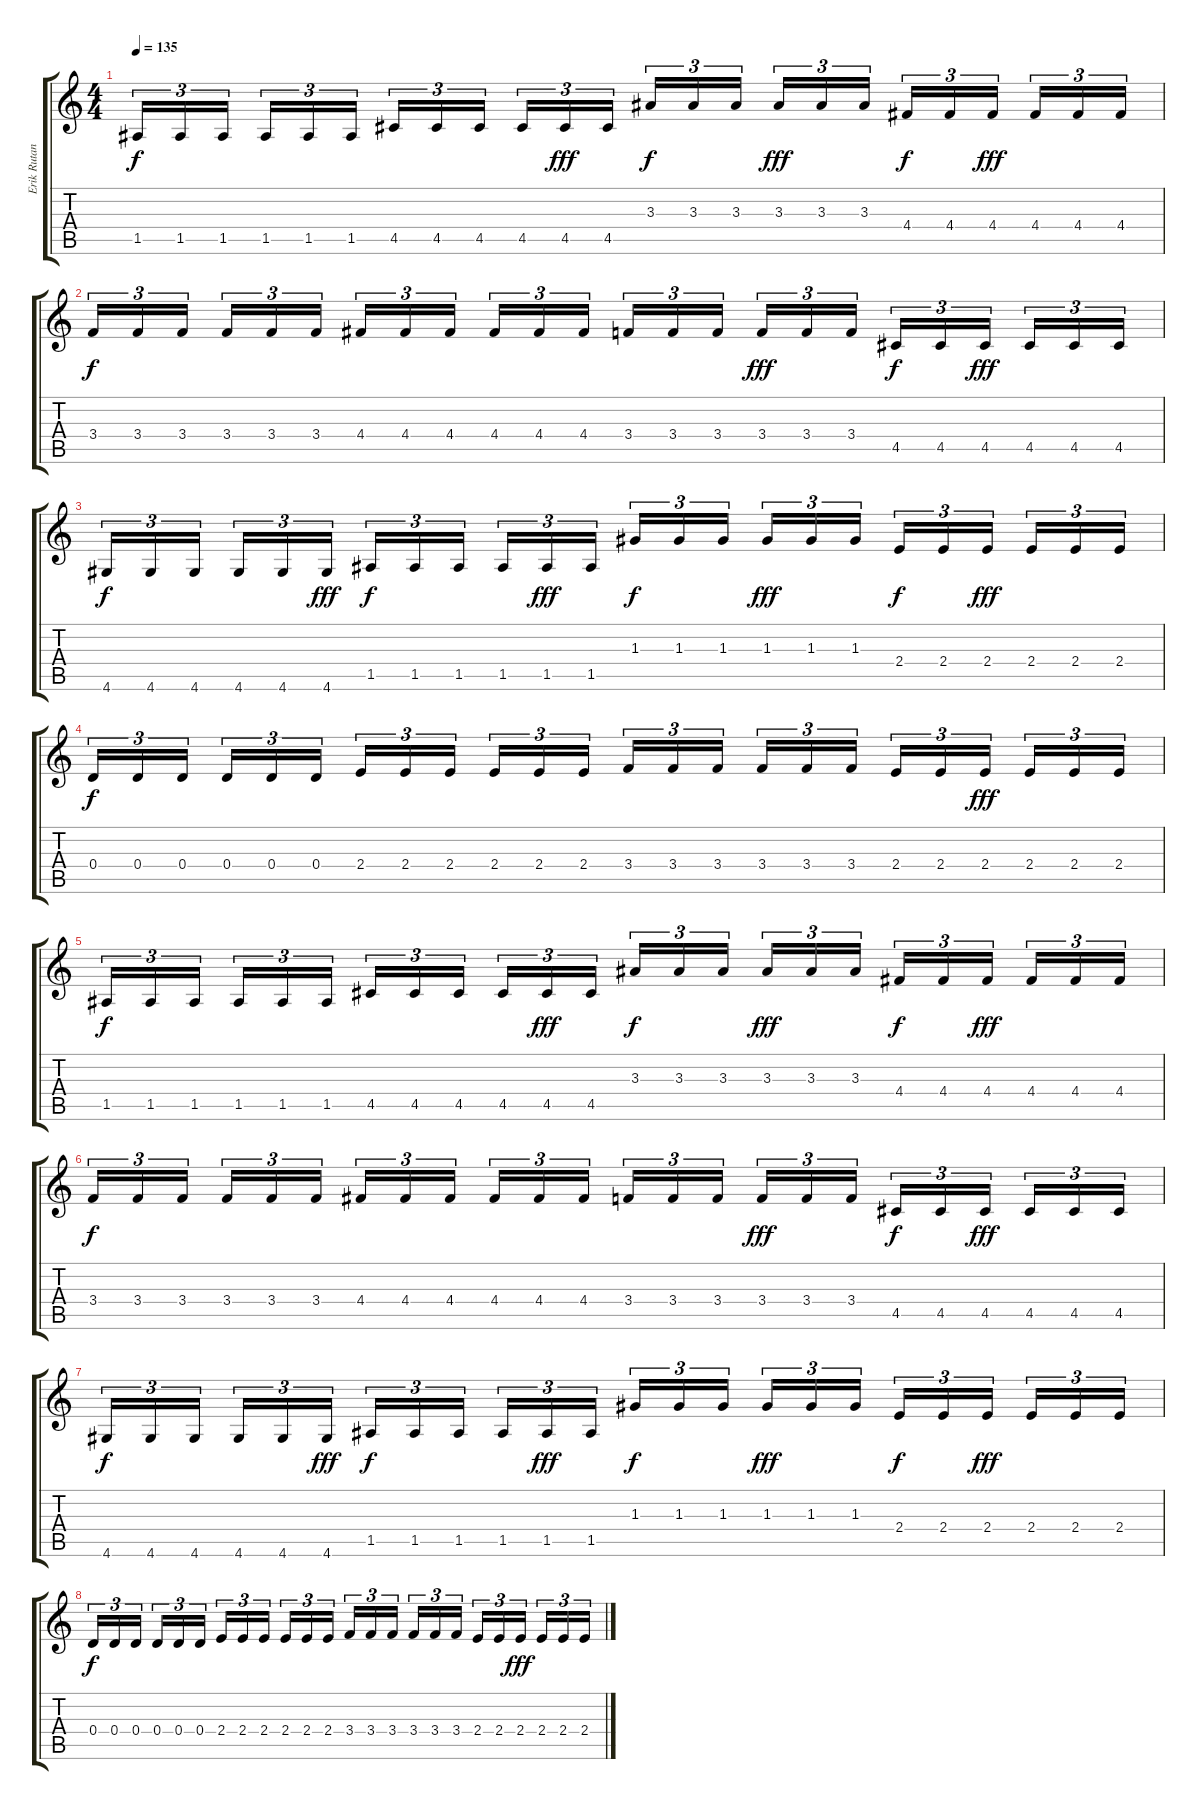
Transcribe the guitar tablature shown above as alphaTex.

\track ("Erik Rutan" "Erik Rutan") {instrument distortionguitar}
\staff {score tabs}
\tuning (E4 B3 G3 D3 A2 E2) {hide}
\ts (4 4)
\tempo 135
\clef g2
\ks c
1.5.16{tu (3 2) dy f} 1.5.16{tu (3 2)} 1.5.16{tu (3 2) beam splitsecondary} 1.5.16{tu (3 2)} 1.5.16{tu (3 2)} 1.5.16{tu (3 2)} 4.5.16{tu (3 2)} 4.5.16{tu (3 2)} 4.5.16{tu (3 2) beam splitsecondary} 4.5.16{tu (3 2)} 4.5.16{tu (3 2) dy fff} 4.5.16{tu (3 2)} 3.3.16{tu (3 2) dy f} 3.3.16{tu (3 2)} 3.3.16{tu (3 2) beam splitsecondary} 3.3.16{tu (3 2) dy fff} 3.3.16{tu (3 2)} 3.3.16{tu (3 2)} 4.4.16{tu (3 2) dy f} 4.4.16{tu (3 2)} 4.4.16{tu (3 2) dy fff beam splitsecondary} 4.4.16{tu (3 2)} 4.4.16{tu (3 2)} 4.4.16{tu (3 2)} |
3.4.16{tu (3 2) dy f} 3.4.16{tu (3 2)} 3.4.16{tu (3 2) beam splitsecondary} 3.4.16{tu (3 2)} 3.4.16{tu (3 2)} 3.4.16{tu (3 2)} 4.4.16{tu (3 2)} 4.4.16{tu (3 2)} 4.4.16{tu (3 2) beam splitsecondary} 4.4.16{tu (3 2)} 4.4.16{tu (3 2)} 4.4.16{tu (3 2)} 3.4.16{tu (3 2)} 3.4.16{tu (3 2)} 3.4.16{tu (3 2) beam splitsecondary} 3.4.16{tu (3 2) dy fff} 3.4.16{tu (3 2)} 3.4.16{tu (3 2)} 4.5.16{tu (3 2) dy f} 4.5.16{tu (3 2)} 4.5.16{tu (3 2) dy fff beam splitsecondary} 4.5.16{tu (3 2)} 4.5.16{tu (3 2)} 4.5.16{tu (3 2)} |
4.6.16{tu (3 2) dy f} 4.6.16{tu (3 2)} 4.6.16{tu (3 2) beam splitsecondary} 4.6.16{tu (3 2)} 4.6.16{tu (3 2)} 4.6.16{tu (3 2) dy fff} 1.5.16{tu (3 2) dy f} 1.5.16{tu (3 2)} 1.5.16{tu (3 2) beam splitsecondary} 1.5.16{tu (3 2)} 1.5.16{tu (3 2) dy fff} 1.5.16{tu (3 2)} 1.3.16{tu (3 2) dy f} 1.3.16{tu (3 2)} 1.3.16{tu (3 2) beam splitsecondary} 1.3.16{tu (3 2) dy fff} 1.3.16{tu (3 2)} 1.3.16{tu (3 2)} 2.4.16{tu (3 2) dy f} 2.4.16{tu (3 2)} 2.4.16{tu (3 2) dy fff beam splitsecondary} 2.4.16{tu (3 2)} 2.4.16{tu (3 2)} 2.4.16{tu (3 2)} |
0.4.16{tu (3 2) dy f} 0.4.16{tu (3 2)} 0.4.16{tu (3 2) beam splitsecondary} 0.4.16{tu (3 2)} 0.4.16{tu (3 2)} 0.4.16{tu (3 2)} 2.4.16{tu (3 2)} 2.4.16{tu (3 2)} 2.4.16{tu (3 2) beam splitsecondary} 2.4.16{tu (3 2)} 2.4.16{tu (3 2)} 2.4.16{tu (3 2)} 3.4.16{tu (3 2)} 3.4.16{tu (3 2)} 3.4.16{tu (3 2) beam splitsecondary} 3.4.16{tu (3 2)} 3.4.16{tu (3 2)} 3.4.16{tu (3 2)} 2.4.16{tu (3 2)} 2.4.16{tu (3 2)} 2.4.16{tu (3 2) dy fff beam splitsecondary} 2.4.16{tu (3 2)} 2.4.16{tu (3 2)} 2.4.16{tu (3 2)} |
1.5.16{tu (3 2) dy f} 1.5.16{tu (3 2)} 1.5.16{tu (3 2) beam splitsecondary} 1.5.16{tu (3 2)} 1.5.16{tu (3 2)} 1.5.16{tu (3 2)} 4.5.16{tu (3 2)} 4.5.16{tu (3 2)} 4.5.16{tu (3 2) beam splitsecondary} 4.5.16{tu (3 2)} 4.5.16{tu (3 2) dy fff} 4.5.16{tu (3 2)} 3.3.16{tu (3 2) dy f} 3.3.16{tu (3 2)} 3.3.16{tu (3 2) beam splitsecondary} 3.3.16{tu (3 2) dy fff} 3.3.16{tu (3 2)} 3.3.16{tu (3 2)} 4.4.16{tu (3 2) dy f} 4.4.16{tu (3 2)} 4.4.16{tu (3 2) dy fff beam splitsecondary} 4.4.16{tu (3 2)} 4.4.16{tu (3 2)} 4.4.16{tu (3 2)} |
3.4.16{tu (3 2) dy f} 3.4.16{tu (3 2)} 3.4.16{tu (3 2) beam splitsecondary} 3.4.16{tu (3 2)} 3.4.16{tu (3 2)} 3.4.16{tu (3 2)} 4.4.16{tu (3 2)} 4.4.16{tu (3 2)} 4.4.16{tu (3 2) beam splitsecondary} 4.4.16{tu (3 2)} 4.4.16{tu (3 2)} 4.4.16{tu (3 2)} 3.4.16{tu (3 2)} 3.4.16{tu (3 2)} 3.4.16{tu (3 2) beam splitsecondary} 3.4.16{tu (3 2) dy fff} 3.4.16{tu (3 2)} 3.4.16{tu (3 2)} 4.5.16{tu (3 2) dy f} 4.5.16{tu (3 2)} 4.5.16{tu (3 2) dy fff beam splitsecondary} 4.5.16{tu (3 2)} 4.5.16{tu (3 2)} 4.5.16{tu (3 2)} |
4.6.16{tu (3 2) dy f} 4.6.16{tu (3 2)} 4.6.16{tu (3 2) beam splitsecondary} 4.6.16{tu (3 2)} 4.6.16{tu (3 2)} 4.6.16{tu (3 2) dy fff} 1.5.16{tu (3 2) dy f} 1.5.16{tu (3 2)} 1.5.16{tu (3 2) beam splitsecondary} 1.5.16{tu (3 2)} 1.5.16{tu (3 2) dy fff} 1.5.16{tu (3 2)} 1.3.16{tu (3 2) dy f} 1.3.16{tu (3 2)} 1.3.16{tu (3 2) beam splitsecondary} 1.3.16{tu (3 2) dy fff} 1.3.16{tu (3 2)} 1.3.16{tu (3 2)} 2.4.16{tu (3 2) dy f} 2.4.16{tu (3 2)} 2.4.16{tu (3 2) dy fff beam splitsecondary} 2.4.16{tu (3 2)} 2.4.16{tu (3 2)} 2.4.16{tu (3 2)} |
0.4.16{tu (3 2) dy f} 0.4.16{tu (3 2)} 0.4.16{tu (3 2) beam splitsecondary} 0.4.16{tu (3 2)} 0.4.16{tu (3 2)} 0.4.16{tu (3 2)} 2.4.16{tu (3 2)} 2.4.16{tu (3 2)} 2.4.16{tu (3 2) beam splitsecondary} 2.4.16{tu (3 2)} 2.4.16{tu (3 2)} 2.4.16{tu (3 2)} 3.4.16{tu (3 2)} 3.4.16{tu (3 2)} 3.4.16{tu (3 2) beam splitsecondary} 3.4.16{tu (3 2)} 3.4.16{tu (3 2)} 3.4.16{tu (3 2)} 2.4.16{tu (3 2)} 2.4.16{tu (3 2)} 2.4.16{tu (3 2) dy fff beam splitsecondary} 2.4.16{tu (3 2)} 2.4.16{tu (3 2)} 2.4.16{tu (3 2)}
